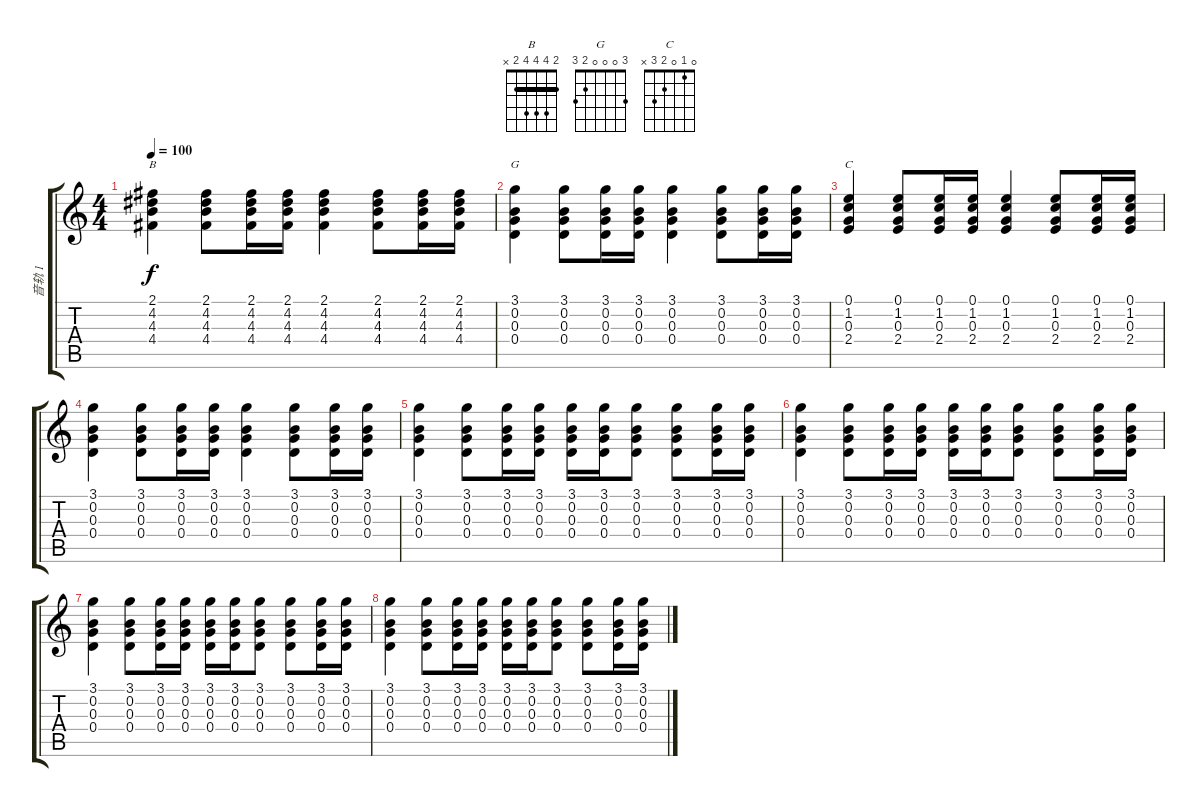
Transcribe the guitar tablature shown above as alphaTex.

\track ("音轨 1" "音轨 1") {instrument acousticguitarnylon}
\staff {score tabs}
\tuning (E4 B3 G3 D3 A2 E2) {hide}
\chord ("B" 2 4 4 4 2 x) {barre 2}
\chord ("G" 3 0 0 0 2 3)
\chord ("C" 0 1 0 2 3 x)
\ts (4 4)
\tempo 100
\clef g2
\ks c
(2.1 4.2 4.3 4.4).4{ch "B" dy f} (2.1 4.2 4.3 4.4).8 (2.1 4.2 4.3 4.4).16 (2.1 4.2 4.3 4.4).16 (2.1 4.2 4.3 4.4).4 (2.1 4.2 4.3 4.4).8 (2.1 4.2 4.3 4.4).16 (2.1 4.2 4.3 4.4).16 |
(3.1 0.2 0.3 0.4).4{ch "G"} (3.1 0.2 0.3 0.4).8 (3.1 0.2 0.3 0.4).16 (3.1 0.2 0.3 0.4).16 (3.1 0.2 0.3 0.4).4 (3.1 0.2 0.3 0.4).8 (3.1 0.2 0.3 0.4).16 (3.1 0.2 0.3 0.4).16 |
(0.1 1.2 0.3 2.4).4{ch "C"} (0.1 1.2 0.3 2.4).8 (0.1 1.2 0.3 2.4).16 (0.1 1.2 0.3 2.4).16 (0.1 1.2 0.3 2.4).4 (0.1 1.2 0.3 2.4).8 (0.1 1.2 0.3 2.4).16 (0.1 1.2 0.3 2.4).16 |
(3.1 0.2 0.3 0.4).4 (3.1 0.2 0.3 0.4).8 (3.1 0.2 0.3 0.4).16 (3.1 0.2 0.3 0.4).16 (3.1 0.2 0.3 0.4).4 (3.1 0.2 0.3 0.4).8 (3.1 0.2 0.3 0.4).16 (3.1 0.2 0.3 0.4).16 |
(3.1 0.2 0.3 0.4).4 (3.1 0.2 0.3 0.4).8 (3.1 0.2 0.3 0.4).16 (3.1 0.2 0.3 0.4).16 (3.1 0.2 0.3 0.4).16 (3.1 0.2 0.3 0.4).16 (3.1 0.2 0.3 0.4).8 (3.1 0.2 0.3 0.4).8 (3.1 0.2 0.3 0.4).16 (3.1 0.2 0.3 0.4).16 |
(3.1 0.2 0.3 0.4).4 (3.1 0.2 0.3 0.4).8 (3.1 0.2 0.3 0.4).16 (3.1 0.2 0.3 0.4).16 (3.1 0.2 0.3 0.4).16 (3.1 0.2 0.3 0.4).16 (3.1 0.2 0.3 0.4).8 (3.1 0.2 0.3 0.4).8 (3.1 0.2 0.3 0.4).16 (3.1 0.2 0.3 0.4).16 |
(3.1 0.2 0.3 0.4).4 (3.1 0.2 0.3 0.4).8 (3.1 0.2 0.3 0.4).16 (3.1 0.2 0.3 0.4).16 (3.1 0.2 0.3 0.4).16 (3.1 0.2 0.3 0.4).16 (3.1 0.2 0.3 0.4).8 (3.1 0.2 0.3 0.4).8 (3.1 0.2 0.3 0.4).16 (3.1 0.2 0.3 0.4).16 |
(3.1 0.2 0.3 0.4).4 (3.1 0.2 0.3 0.4).8 (3.1 0.2 0.3 0.4).16 (3.1 0.2 0.3 0.4).16 (3.1 0.2 0.3 0.4).16 (3.1 0.2 0.3 0.4).16 (3.1 0.2 0.3 0.4).8 (3.1 0.2 0.3 0.4).8 (3.1 0.2 0.3 0.4).16 (3.1 0.2 0.3 0.4).16
